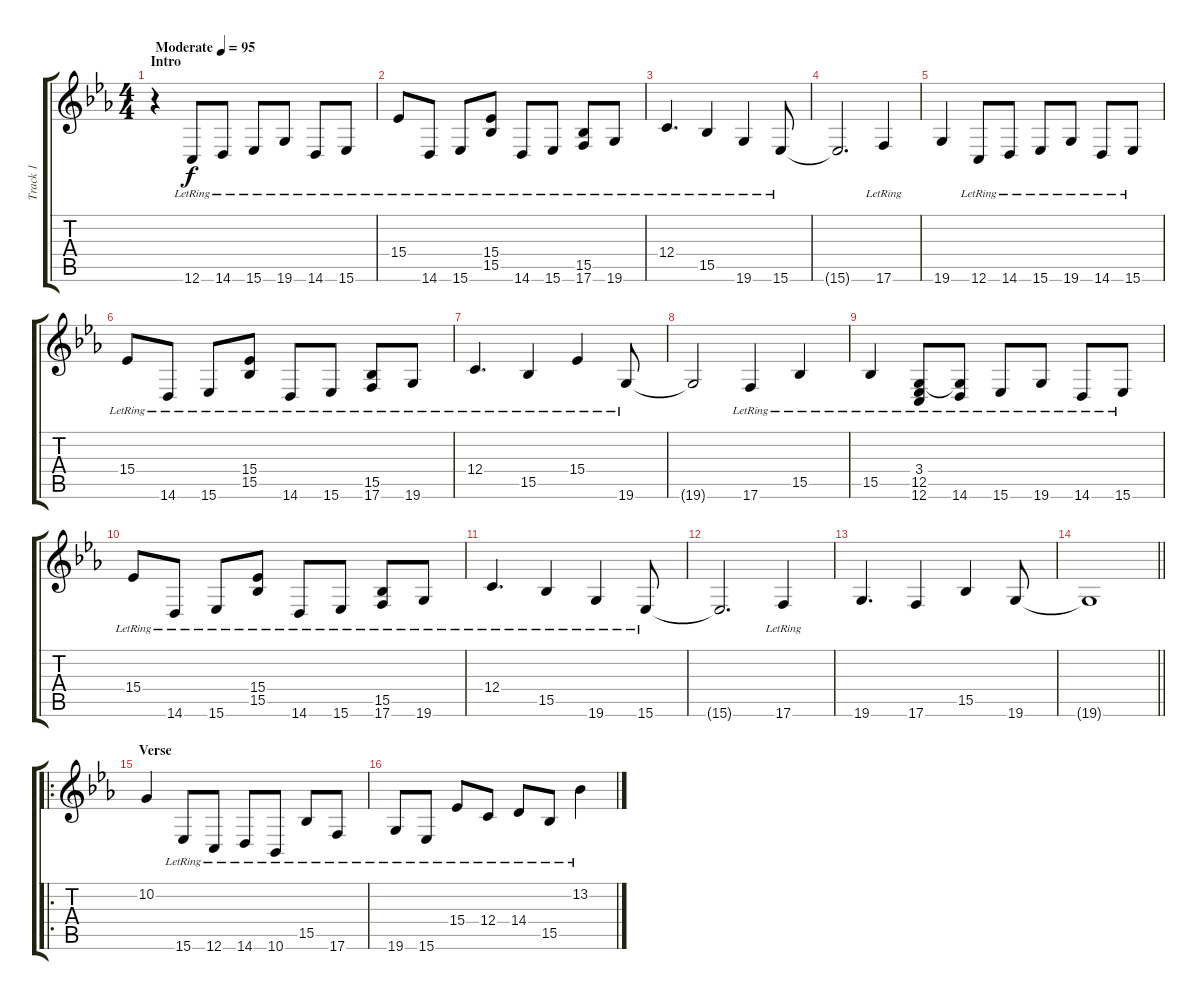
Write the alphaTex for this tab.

\track ("Track 1" "Track 1") {instrument acousticgrandpiano}
\staff {score tabs}
\tuning (D4 A3 F3 C3 G2 C2) {hide}
\ts (4 4)
\section ("" "Intro")
\tempo (95 "Moderate")
\clef g2
\ks eb
r.4{dy f instrument acousticgrandpiano} 12.6{lr}.8 14.6{lr}.8 15.6{lr}.8 19.6{lr}.8 14.6{lr}.8 15.6{lr}.8 |
15.4{lr}.8 14.6{lr}.8 15.6{lr}.8 (15.4 15.5{lr}).8 14.6{lr}.8 15.6{lr}.8 (15.5{lr} 17.6{lr}).8 19.6{lr}.8 |
12.4{lr}.4{d} 15.5{lr}.4 19.6{lr}.4 15.6{lr}.8 |
15.6{t}.2{d} 17.6{lr}.4 |
19.6.4 12.6{lr}.8 14.6{lr}.8 15.6{lr}.8 19.6{lr}.8 14.6{lr}.8 15.6{lr}.8 |
15.4{lr}.8 14.6{lr}.8 15.6{lr}.8 (15.4 15.5{lr}).8 14.6{lr}.8 15.6{lr}.8 (15.5{lr} 17.6{lr}).8 19.6{lr}.8 |
12.4{lr}.4{d} 15.5{lr}.4 15.4{lr}.4 19.6{lr}.8 |
19.6{t}.2 17.6{lr}.4 15.5{lr}.4 |
15.5{lr}.4 (3.4 12.5 12.6{lr}).8 (12.5{t} 14.6{lr}).8 15.6{lr}.8 19.6{lr}.8 14.6{lr}.8 15.6{lr}.8 |
15.4{lr}.8 14.6{lr}.8 15.6{lr}.8 (15.4 15.5{lr}).8 14.6{lr}.8 15.6{lr}.8 (15.5{lr} 17.6{lr}).8 19.6{lr}.8 |
12.4{lr}.4{d} 15.5{lr}.4 19.6{lr}.4 15.6{lr}.8 |
15.6{t}.2{d} 17.6{lr}.4 |
19.6.4{d} 17.6.4 15.5.4 19.6.8 |
\barLineRight lightlight
19.6{t}.1 |
\ro
\section ("" "Verse")
10.2.4 15.6{lr}.8 12.6{lr}.8 14.6{lr}.8 10.6{lr}.8 15.5{lr}.8 17.6{lr}.8 |
19.6{lr}.8 15.6{lr}.8 15.4{lr}.8 12.4{lr}.8 14.4{lr}.8 15.5{lr}.8 13.2{lr}.4
